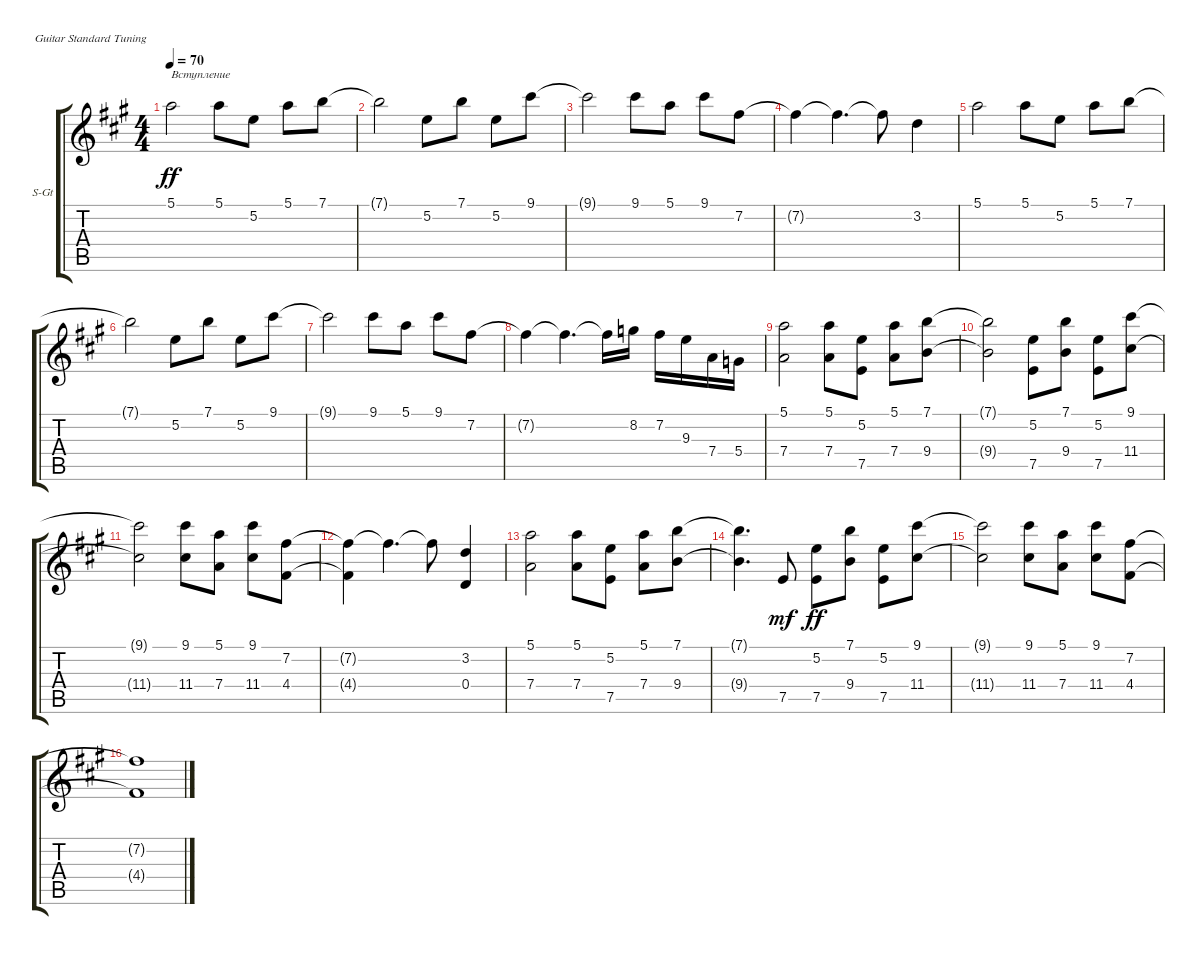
\defaultSystemsLayout 4
\bracketExtendMode groupsimilarinstruments
\firstSystemTrackNameOrientation horizontal
\otherSystemsTrackNameOrientation horizontal
\track ("Клавиши" "S-Gt") {instrument acousticgrandpiano}
\staff {score tabs}
\tuning (E4 B3 G3 D3 A2 E2)
\displaytranspose 12
\ts (4 4)
\tempo 70
\clef g2
\ks a
5.1.2{txt "Вступление" dy ff instrument acousticgrandpiano} 5.1.8 5.2.8 5.1.8 7.1.8 |
7.1{t}.2 5.2.8 7.1.8 5.2.8 9.1.8 |
9.1{t}.2 9.1.8 5.1.8 9.1.8 7.2.8 |
7.2{t}.4 7.2{t}.4{d} 7.2{t}.8 3.2.4 |
5.1.2 5.1.8 5.2.8 5.1.8 7.1.8 |
7.1{t}.2 5.2.8 7.1.8 5.2.8 9.1.8 |
9.1{t}.2 9.1.8 5.1.8 9.1.8 7.2.8 |
7.2{t}.4 7.2{t}.4{d} 7.2{t}.16 8.2.16 7.2.16 9.3.16 7.4.16 5.4.16 |
(5.1 7.4).2 (5.1 7.4).8 (5.2 7.5).8 (5.1 7.4).8 (7.1 9.4).8 |
(7.1{t} 9.4{t}).2 (5.2 7.5).8 (7.1 9.4).8 (5.2 7.5).8 (9.1 11.4).8 |
(9.1{t} 11.4{t}).2 (9.1 11.4).8 (5.1 7.4).8 (9.1 11.4).8 (7.2 4.4).8 |
(7.2{t} 4.4{t}).4 7.2{t}.4{d} 7.2{t}.8 (3.2 0.4).4 |
(5.1 7.4).2 (5.1 7.4).8 (5.2 7.5).8 (5.1 7.4).8 (7.1 9.4).8 |
(7.1{t} 9.4{t}).4{d} 7.5.8{dy mf} (5.2 7.5).8{dy ff} (7.1 9.4).8 (5.2 7.5).8 (9.1 11.4).8 |
(9.1{t} 11.4{t}).2 (9.1 11.4).8 (5.1 7.4).8 (9.1 11.4).8 (7.2 4.4).8 |
(7.2{t} 4.4{t}).1
